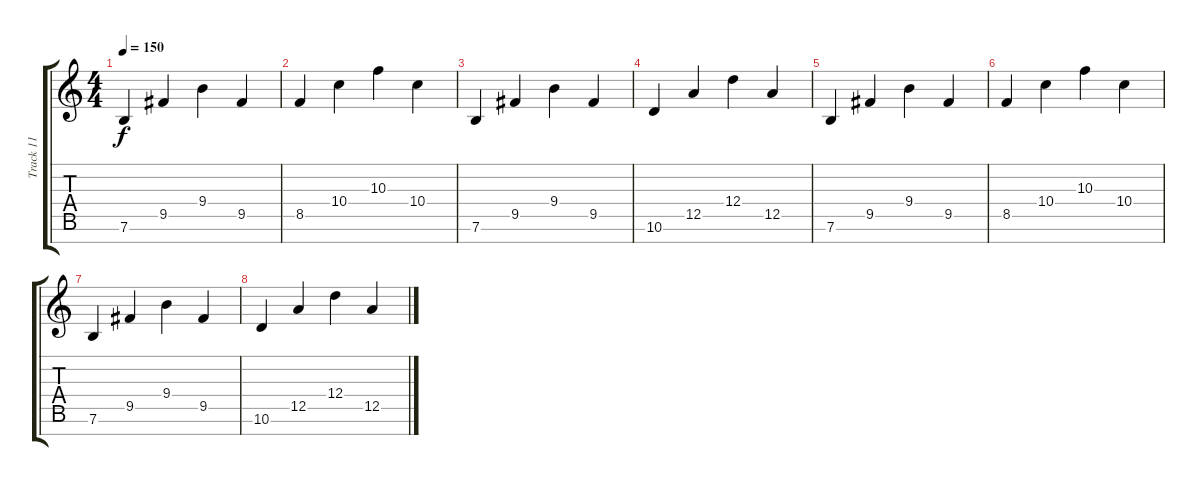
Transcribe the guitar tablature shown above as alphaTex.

\track ("Track 11" "Track 11") {instrument distortionguitar}
\staff {score tabs}
\tuning (E4 B3 G3 D3 A2 E2 B1) {hide}
\ts (4 4)
\tempo 150
\clef g2
\ks c
7.6.4{dy f} 9.5.4 9.4.4 9.5.4 |
8.5.4 10.4.4 10.3.4 10.4.4 |
7.6.4 9.5.4 9.4.4 9.5.4 |
10.6.4 12.5.4 12.4.4 12.5.4 |
7.6.4 9.5.4 9.4.4 9.5.4 |
8.5.4 10.4.4 10.3.4 10.4.4 |
7.6.4 9.5.4 9.4.4 9.5.4 |
10.6.4 12.5.4 12.4.4 12.5.4
